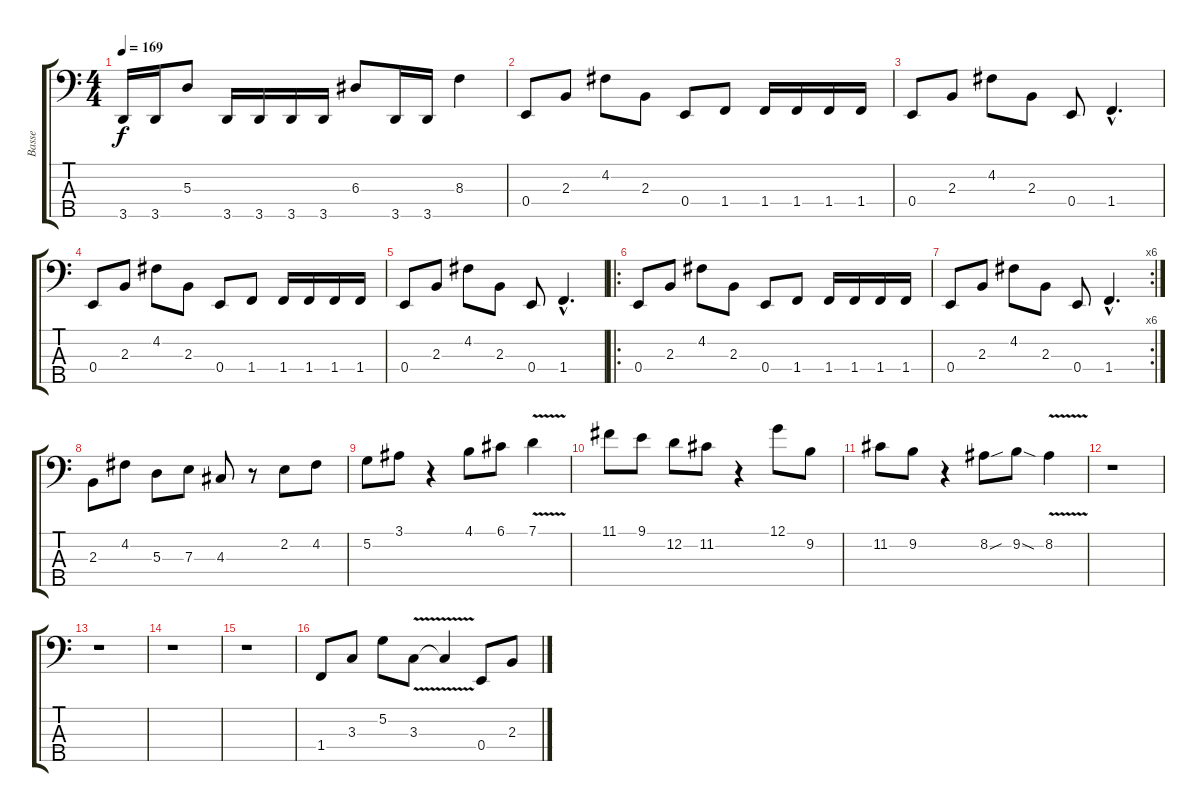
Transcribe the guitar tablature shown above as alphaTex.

\track ("Basse" "Basse") {instrument electricbassfinger}
\staff {score tabs}
\tuning (G2 D2 A1 E1 B0) {hide}
\ts (4 4)
\tempo 169
\clef f4
\ks c
3.5.16{dy f} 3.5.16 5.3.8 3.5.16 3.5.16 3.5.16 3.5.16 6.3.8 3.5.16 3.5.16 8.3.4 |
0.4.8{volume 16} 2.3.8 4.2.8 2.3.8 0.4.8 1.4.8 1.4.16 1.4.16 1.4.16 1.4.16 |
0.4.8 2.3.8 4.2.8 2.3.8 0.4.8 1.4{hac}.4{d} |
0.4.8 2.3.8 4.2.8 2.3.8 0.4.8 1.4.8 1.4.16 1.4.16 1.4.16 1.4.16 |
0.4.8 2.3.8 4.2.8 2.3.8 0.4.8 1.4{hac}.4{d} |
\ro
0.4.8 2.3.8 4.2.8 2.3.8 0.4.8 1.4.8 1.4.16 1.4.16 1.4.16 1.4.16 |
\rc 6
0.4.8 2.3.8 4.2.8 2.3.8 0.4.8 1.4{hac}.4{d} |
2.3.8{volume 10} 4.2.8 5.3.8 7.3.8 4.3.8 r.8 2.2.8 4.2.8 |
5.2.8 3.1.8 r.4 4.1.8 6.1.8 7.1{v}.4 |
11.1.8 9.1.8 12.2.8 11.2.8 r.4 12.1.8 9.2.8 |
11.2.8 9.2.8 r.4 8.2{sou}.8 9.2{sod}.8 8.2{v}.4 |
r.1 |
r.1 |
r.1 |
r.1 |
1.4.8 3.3.8 5.2.8 3.3{v}.8 3.3{t}.4 0.4.8 2.3.8
